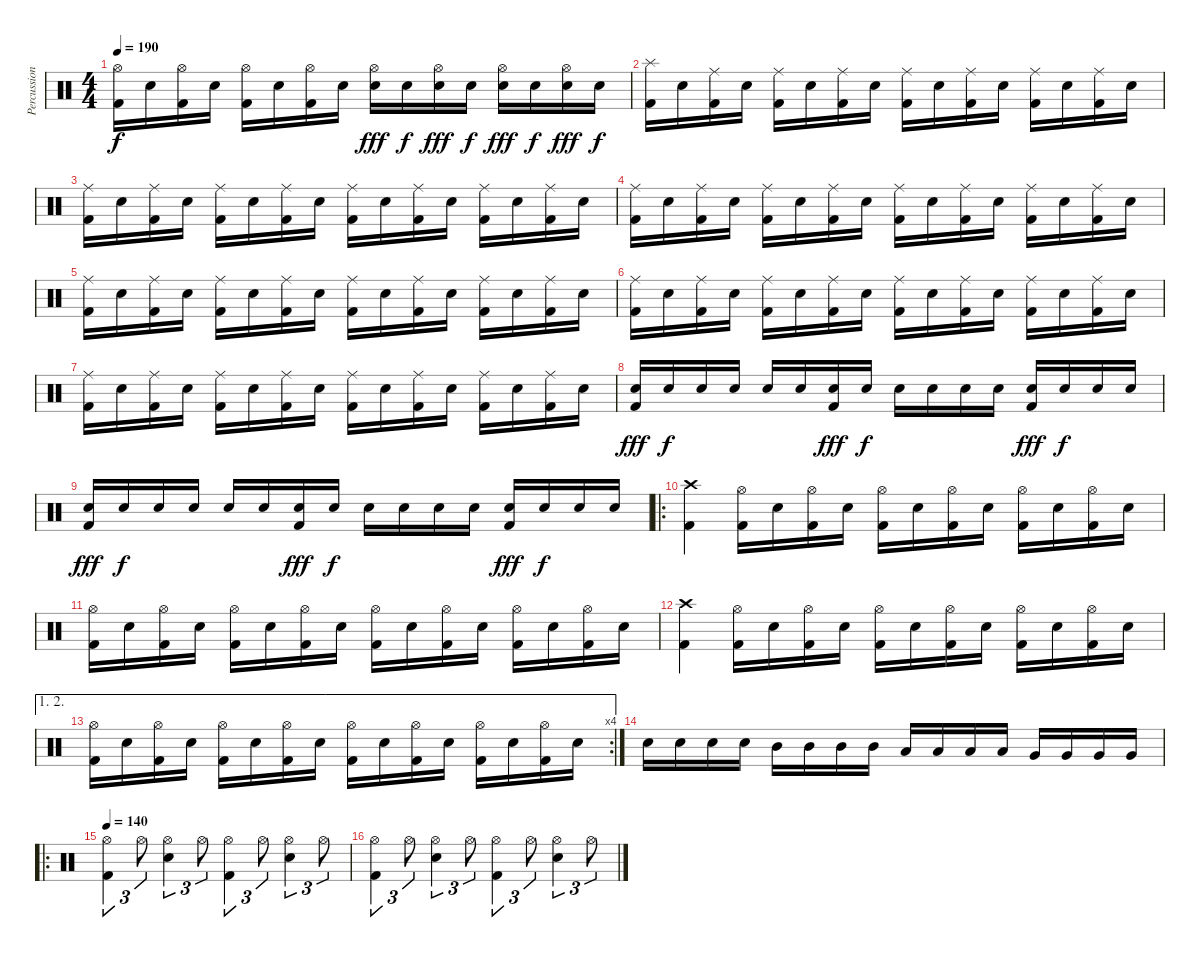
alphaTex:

\track ("Percussion" "Percussion") {instrument percussion}
\staff {score}
\articulation defaults
\ts (4 4)
\tempo 190
\clef neutral
\ks c
("Hi-Hat (open)" "Kick (hit) 2").16{dy f} "Snare (hit) 2".16 ("Hi-Hat (open)" "Kick (hit) 2").16 "Snare (hit) 2".16 ("Hi-Hat (open)" "Kick (hit) 2").16 "Snare (hit) 2".16 ("Hi-Hat (open)" "Kick (hit) 2").16 "Snare (hit) 2".16 ("Hi-Hat (open)" "Snare (hit) 2").16{dy fff} "Snare (hit) 2".16{dy f} ("Hi-Hat (open)" "Snare (hit) 2").16{dy fff} "Snare (hit) 2".16{dy f} ("Hi-Hat (open)" "Snare (hit) 2").16{dy fff} "Snare (hit) 2".16{dy f} ("Hi-Hat (open)" "Snare (hit) 2").16{dy fff} "Snare (hit) 2".16{dy f} |
("Splash (hit)" "Kick (hit) 2").16 "Snare (hit) 2".16 ("Ride (middle)" "Kick (hit) 2").16 "Snare (hit) 2".16 ("Ride (middle)" "Kick (hit) 2").16 "Snare (hit) 2".16 ("Ride (middle)" "Kick (hit) 2").16 "Snare (hit) 2".16 ("Ride (middle)" "Kick (hit) 2").16 "Snare (hit) 2".16 ("Ride (middle)" "Kick (hit) 2").16 "Snare (hit) 2".16 ("Ride (middle)" "Kick (hit) 2").16 "Snare (hit) 2".16 ("Ride (middle)" "Kick (hit) 2").16 "Snare (hit) 2".16 |
("Ride (middle)" "Kick (hit) 2").16 "Snare (hit) 2".16 ("Ride (middle)" "Kick (hit) 2").16 "Snare (hit) 2".16 ("Ride (middle)" "Kick (hit) 2").16 "Snare (hit) 2".16 ("Ride (middle)" "Kick (hit) 2").16 "Snare (hit) 2".16 ("Ride (middle)" "Kick (hit) 2").16 "Snare (hit) 2".16 ("Ride (middle)" "Kick (hit) 2").16 "Snare (hit) 2".16 ("Ride (middle)" "Kick (hit) 2").16 "Snare (hit) 2".16 ("Ride (middle)" "Kick (hit) 2").16 "Snare (hit) 2".16 |
("Ride (middle)" "Kick (hit) 2").16 "Snare (hit) 2".16 ("Ride (middle)" "Kick (hit) 2").16 "Snare (hit) 2".16 ("Ride (middle)" "Kick (hit) 2").16 "Snare (hit) 2".16 ("Ride (middle)" "Kick (hit) 2").16 "Snare (hit) 2".16 ("Ride (middle)" "Kick (hit) 2").16 "Snare (hit) 2".16 ("Ride (middle)" "Kick (hit) 2").16 "Snare (hit) 2".16 ("Ride (middle)" "Kick (hit) 2").16 "Snare (hit) 2".16 ("Ride (middle)" "Kick (hit) 2").16 "Snare (hit) 2".16 |
("Ride (middle)" "Kick (hit) 2").16 "Snare (hit) 2".16 ("Ride (middle)" "Kick (hit) 2").16 "Snare (hit) 2".16 ("Ride (middle)" "Kick (hit) 2").16 "Snare (hit) 2".16 ("Ride (middle)" "Kick (hit) 2").16 "Snare (hit) 2".16 ("Ride (middle)" "Kick (hit) 2").16 "Snare (hit) 2".16 ("Ride (middle)" "Kick (hit) 2").16 "Snare (hit) 2".16 ("Ride (middle)" "Kick (hit) 2").16 "Snare (hit) 2".16 ("Ride (middle)" "Kick (hit) 2").16 "Snare (hit) 2".16 |
("Ride (middle)" "Kick (hit) 2").16 "Snare (hit) 2".16 ("Ride (middle)" "Kick (hit) 2").16 "Snare (hit) 2".16 ("Ride (middle)" "Kick (hit) 2").16 "Snare (hit) 2".16 ("Ride (middle)" "Kick (hit) 2").16 "Snare (hit) 2".16 ("Ride (middle)" "Kick (hit) 2").16 "Snare (hit) 2".16 ("Ride (middle)" "Kick (hit) 2").16 "Snare (hit) 2".16 ("Ride (middle)" "Kick (hit) 2").16 "Snare (hit) 2".16 ("Ride (middle)" "Kick (hit) 2").16 "Snare (hit) 2".16 |
("Ride (middle)" "Kick (hit) 2").16 "Snare (hit) 2".16 ("Ride (middle)" "Kick (hit) 2").16 "Snare (hit) 2".16 ("Ride (middle)" "Kick (hit) 2").16 "Snare (hit) 2".16 ("Ride (middle)" "Kick (hit) 2").16 "Snare (hit) 2".16 ("Ride (middle)" "Kick (hit) 2").16 "Snare (hit) 2".16 ("Ride (middle)" "Kick (hit) 2").16 "Snare (hit) 2".16 ("Ride (middle)" "Kick (hit) 2").16 "Snare (hit) 2".16 ("Ride (middle)" "Kick (hit) 2").16 "Snare (hit) 2".16 |
("Snare (hit) 2" "Kick (hit) 2").16{dy fff} "Snare (hit) 2".16{dy f} "Snare (hit) 2".16 "Snare (hit) 2".16 "Snare (hit) 2".16 "Snare (hit) 2".16 ("Snare (hit) 2" "Kick (hit) 2").16{dy fff} "Snare (hit) 2".16{dy f} "Snare (hit) 2".16 "Snare (hit) 2".16 "Snare (hit) 2".16 "Snare (hit) 2".16 ("Snare (hit) 2" "Kick (hit) 2").16{dy fff} "Snare (hit) 2".16{dy f} "Snare (hit) 2".16 "Snare (hit) 2".16 |
("Snare (hit) 2" "Kick (hit) 2").16{dy fff} "Snare (hit) 2".16{dy f} "Snare (hit) 2".16 "Snare (hit) 2".16 "Snare (hit) 2".16 "Snare (hit) 2".16 ("Snare (hit) 2" "Kick (hit) 2").16{dy fff} "Snare (hit) 2".16{dy f} "Snare (hit) 2".16 "Snare (hit) 2".16 "Snare (hit) 2".16 "Snare (hit) 2".16 ("Snare (hit) 2" "Kick (hit) 2").16{dy fff} "Snare (hit) 2".16{dy f} "Snare (hit) 2".16 "Snare (hit) 2".16 |
\ro
("Crash high (hit)" "Kick (hit) 2").4 ("Hi-Hat (open)" "Kick (hit) 2").16 "Snare (hit) 2".16 ("Hi-Hat (open)" "Kick (hit) 2").16 "Snare (hit) 2".16 ("Hi-Hat (open)" "Kick (hit) 2").16 "Snare (hit) 2".16 ("Hi-Hat (open)" "Kick (hit) 2").16 "Snare (hit) 2".16 ("Hi-Hat (open)" "Kick (hit) 2").16 "Snare (hit) 2".16 ("Hi-Hat (open)" "Kick (hit) 2").16 "Snare (hit) 2".16 |
("Hi-Hat (open)" "Kick (hit) 2").16 "Snare (hit) 2".16 ("Hi-Hat (open)" "Kick (hit) 2").16 "Snare (hit) 2".16 ("Hi-Hat (open)" "Kick (hit) 2").16 "Snare (hit) 2".16 ("Hi-Hat (open)" "Kick (hit) 2").16 "Snare (hit) 2".16 ("Hi-Hat (open)" "Kick (hit) 2").16 "Snare (hit) 2".16 ("Hi-Hat (open)" "Kick (hit) 2").16 "Snare (hit) 2".16 ("Hi-Hat (open)" "Kick (hit) 2").16 "Snare (hit) 2".16 ("Hi-Hat (open)" "Kick (hit) 2").16 "Snare (hit) 2".16 |
("Crash high (hit)" "Kick (hit) 2").4 ("Hi-Hat (open)" "Kick (hit) 2").16 "Snare (hit) 2".16 ("Hi-Hat (open)" "Kick (hit) 2").16 "Snare (hit) 2".16 ("Hi-Hat (open)" "Kick (hit) 2").16 "Snare (hit) 2".16 ("Hi-Hat (open)" "Kick (hit) 2").16 "Snare (hit) 2".16 ("Hi-Hat (open)" "Kick (hit) 2").16 "Snare (hit) 2".16 ("Hi-Hat (open)" "Kick (hit) 2").16 "Snare (hit) 2".16 |
\ae (1 2)
\rc 4
("Hi-Hat (open)" "Kick (hit) 2").16 "Snare (hit) 2".16 ("Hi-Hat (open)" "Kick (hit) 2").16 "Snare (hit) 2".16 ("Hi-Hat (open)" "Kick (hit) 2").16 "Snare (hit) 2".16 ("Hi-Hat (open)" "Kick (hit) 2").16 "Snare (hit) 2".16 ("Hi-Hat (open)" "Kick (hit) 2").16 "Snare (hit) 2".16 ("Hi-Hat (open)" "Kick (hit) 2").16 "Snare (hit) 2".16 ("Hi-Hat (open)" "Kick (hit) 2").16 "Snare (hit) 2".16 ("Hi-Hat (open)" "Kick (hit) 2").16 "Snare (hit) 2".16 |
"Snare (hit) 2".16 "Snare (hit) 2".16 "Snare (hit) 2".16 "Snare (hit) 2".16 "Mid Tom (hit)".16 "Mid Tom (hit)".16 "Mid Tom (hit)".16 "Mid Tom (hit)".16 "Low Tom (hit)".16 "Low Tom (hit)".16 "Low Tom (hit)".16 "Low Tom (hit)".16 "Very Low Tom (hit)".16 "Very Low Tom (hit)".16 "Very Low Tom (hit)".16 "Very Low Tom (hit)".16 |
\ro
\tempo 140
("Hi-Hat (open)" "Kick (hit) 2").4{tu (3 2)} "Hi-Hat (open)".8{tu (3 2)} ("Hi-Hat (open)" "Snare (hit) 2").4{tu (3 2)} "Hi-Hat (open)".8{tu (3 2)} ("Hi-Hat (open)" "Kick (hit) 2").4{tu (3 2)} "Hi-Hat (open)".8{tu (3 2)} ("Hi-Hat (open)" "Snare (hit) 2").4{tu (3 2)} "Hi-Hat (open)".8{tu (3 2)} |
("Hi-Hat (open)" "Kick (hit) 2").4{tu (3 2)} "Hi-Hat (open)".8{tu (3 2)} ("Hi-Hat (open)" "Snare (hit) 2").4{tu (3 2)} "Hi-Hat (open)".8{tu (3 2)} ("Hi-Hat (open)" "Kick (hit) 2").4{tu (3 2)} "Hi-Hat (open)".8{tu (3 2)} ("Hi-Hat (open)" "Snare (hit) 2").4{tu (3 2)} "Hi-Hat (open)".8{tu (3 2)}
